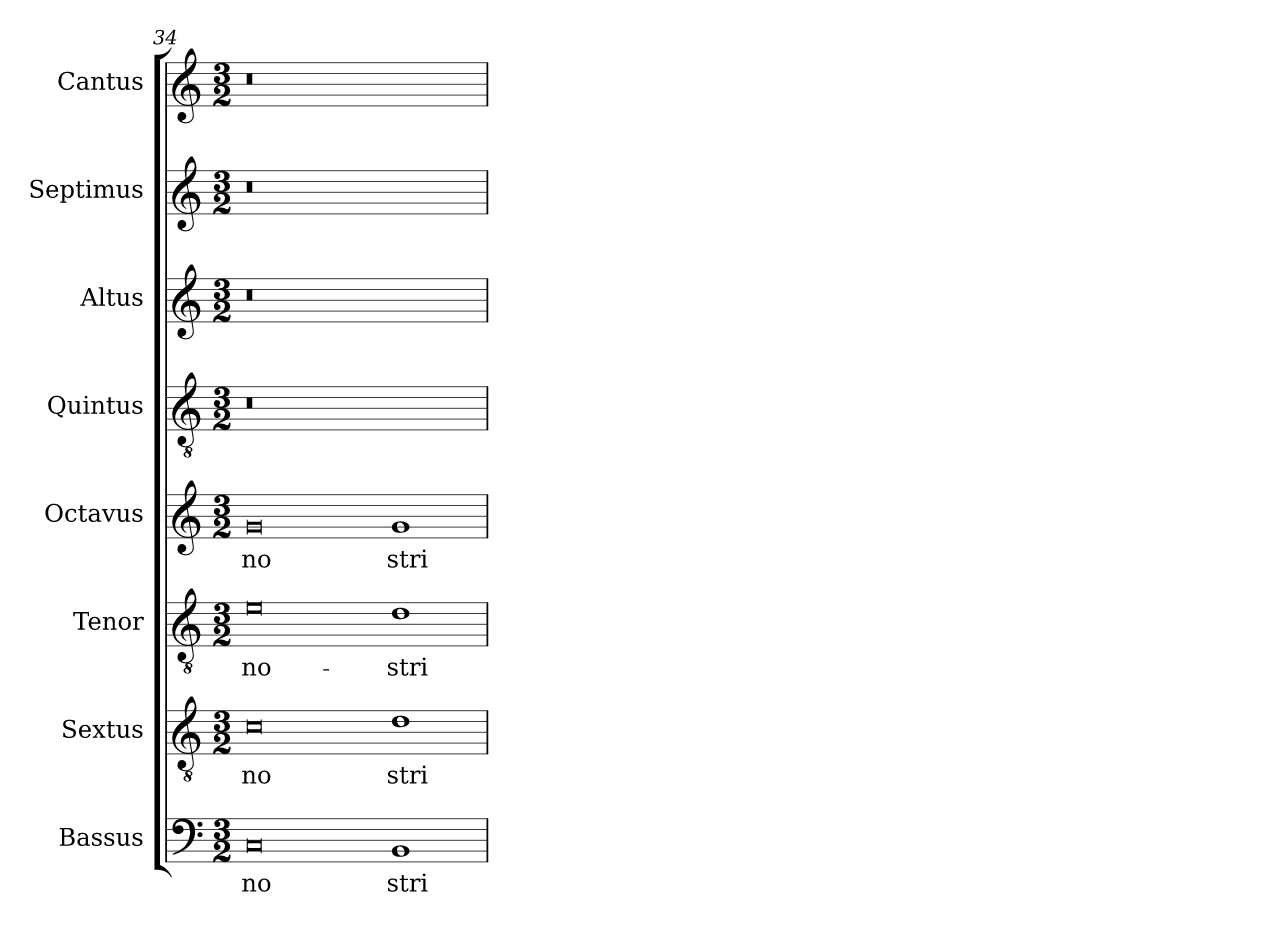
**kern	**text	**kern	**text	**kern	**text	**kern	**text	**kern	**kern	**kern	**kern
*part8	*part8	*part7	*part7	*part6	*part6	*part5	*part5	*part4	*part3	*part2	*part1
*staff8	*staff8	*staff7	*staff7	*staff6	*staff6	*staff5	*staff5	*staff4	*staff3	*staff2	*staff1
*I"Bassus	*	*I"Sextus	*	*I"Tenor	*	*I"Octavus	*	*I"Quintus	*I"Altus	*I"Septimus	*I"Cantus
*clefF4	*	*clefGv2	*	*clefGv2	*	*clefG2	*	*clefGv2	*clefG2	*clefG2	*clefG2
*	*	*	*	*	*	*	*	*	*	*k[]	*
*	*	*	*	*	*	*	*	*	*	*C:	*
*M3/2	*	*M3/2	*	*M3/2	*	*M3/2	*	*M3/2	*M3/2	*M3/2	*M3/2
=34	=34	=34	=34	=34	=34	=34	=34	=34	=34	=34	=34
!	!LO:LY:b:cj	!	!LO:LY:b:cj	!	!LO:LY:b:cj	!	!LO:LY:b:cj	!	!	!	!
0C	no	0c	no	0e	no-	0g	no	0.r	0.r	0.r	0.r
!	!LO:LY:b:cj	!	!LO:LY:b:cj	!	!LO:LY:b:cj	!	!LO:LY:b:cj	!	!	!	!
1BB	stri	1d	stri	1d	-stri	1g	stri	.	.	.	.
=	=	=	=	=	=	=	=	=	=	=	=
*-	*-	*-	*-	*-	*-	*-	*-	*-	*-	*-	*-
